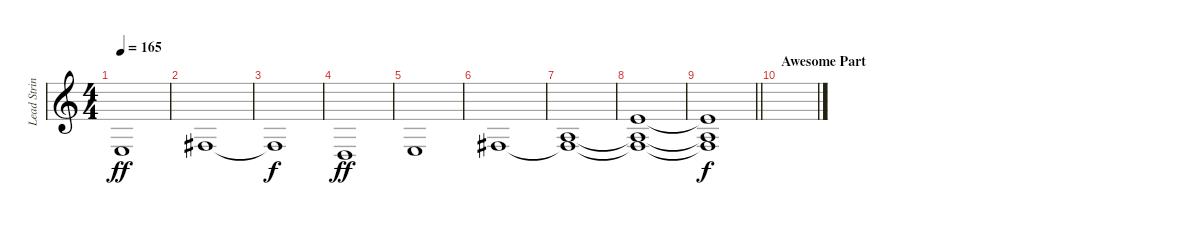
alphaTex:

\track ("Lead Strings" "Lead Strin") {instrument stringensemble1}
\staff {score}
\tuning (E4 B3 G3 D3 A2 E2) {hide}
\ts (4 4)
\tempo 165
\clef g2
\ks c
2.4.1{dy ff} |
4.4.1 |
4.4{t}.1{dy f} |
0.4.1{dy ff} |
2.4.1 |
4.4.1 |
(2.3 4.4{t}).1 |
(5.2 2.3{t} 4.4{t}).1 |
\barLineRight lightlight
(5.2{t} 2.3{t} 4.4{t}).1{dy f} |
\section ("" "Awesome Part")
